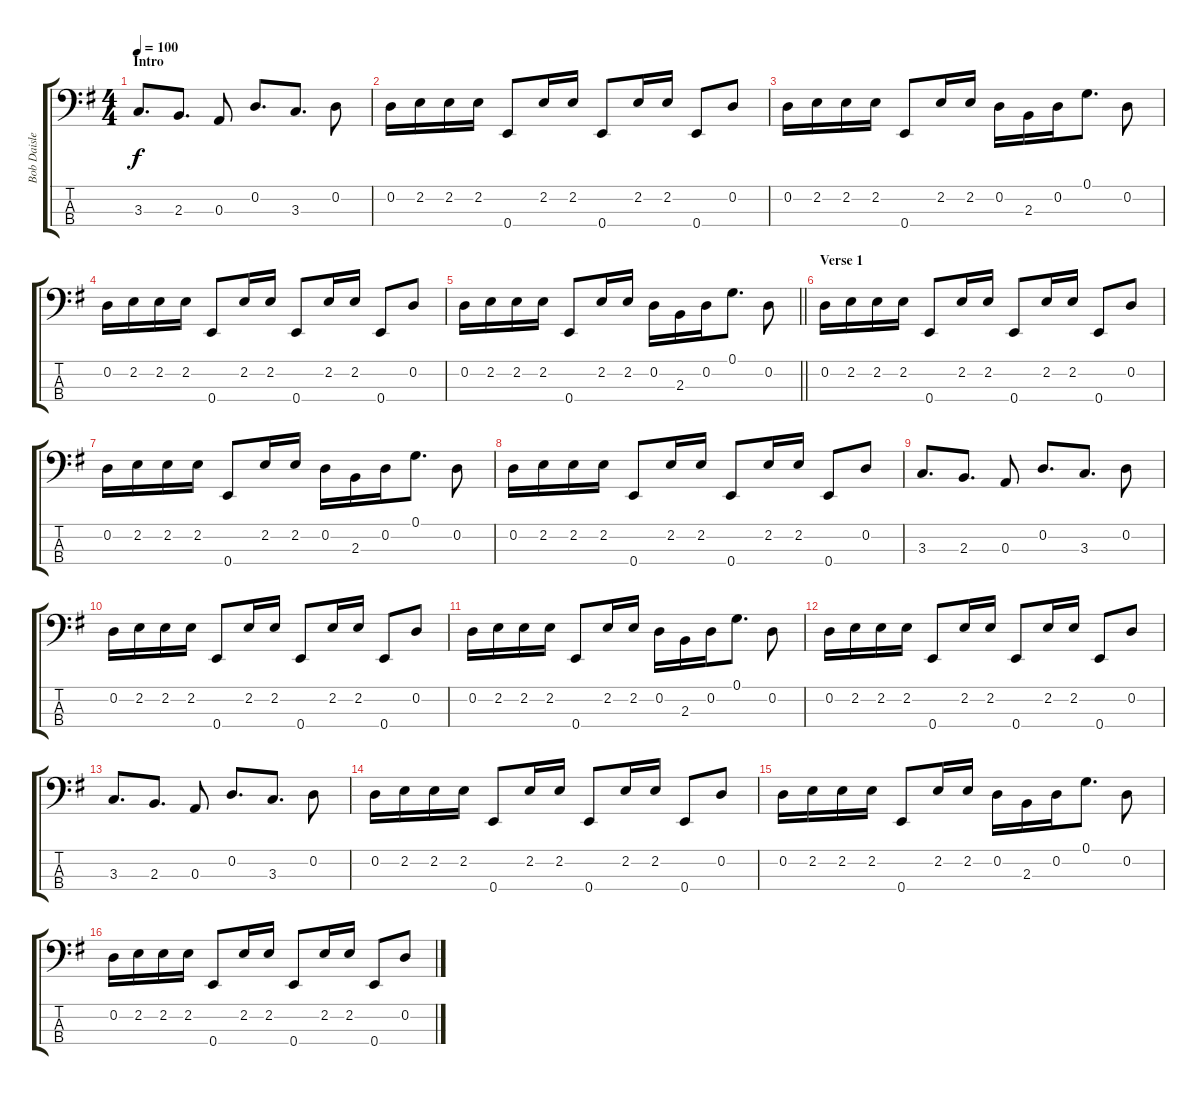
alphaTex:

\track ("Bob Daisley" "Bob Daisle") {instrument electricbassfinger}
\staff {score tabs}
\tuning (G2 D2 A1 E1) {hide}
\ts (4 4)
\section ("" "Intro")
\tempo 100
\clef f4
\ks eminor
3.3.8{d dy f instrument electricbassfinger} 2.3.8{d} 0.3.8 0.2.8{d} 3.3.8{d} 0.2.8 |
0.2.16 2.2.16 2.2.16 2.2.16 0.4.8 2.2.16 2.2.16 0.4.8 2.2.16 2.2.16 0.4.8 0.2.8 |
0.2.16 2.2.16 2.2.16 2.2.16 0.4.8 2.2.16 2.2.16 0.2.16 2.3.16 0.2.16 0.1.8{d} 0.2.8 |
0.2.16 2.2.16 2.2.16 2.2.16 0.4.8 2.2.16 2.2.16 0.4.8 2.2.16 2.2.16 0.4.8 0.2.8 |
\barLineRight lightlight
0.2.16 2.2.16 2.2.16 2.2.16 0.4.8 2.2.16 2.2.16 0.2.16 2.3.16 0.2.16 0.1.8{d} 0.2.8 |
\section ("" "Verse 1")
0.2.16 2.2.16 2.2.16 2.2.16 0.4.8 2.2.16 2.2.16 0.4.8 2.2.16 2.2.16 0.4.8 0.2.8 |
0.2.16 2.2.16 2.2.16 2.2.16 0.4.8 2.2.16 2.2.16 0.2.16 2.3.16 0.2.16 0.1.8{d} 0.2.8 |
0.2.16 2.2.16 2.2.16 2.2.16 0.4.8 2.2.16 2.2.16 0.4.8 2.2.16 2.2.16 0.4.8 0.2.8 |
3.3.8{d} 2.3.8{d} 0.3.8 0.2.8{d} 3.3.8{d} 0.2.8 |
0.2.16 2.2.16 2.2.16 2.2.16 0.4.8 2.2.16 2.2.16 0.4.8 2.2.16 2.2.16 0.4.8 0.2.8 |
0.2.16 2.2.16 2.2.16 2.2.16 0.4.8 2.2.16 2.2.16 0.2.16 2.3.16 0.2.16 0.1.8{d} 0.2.8 |
0.2.16 2.2.16 2.2.16 2.2.16 0.4.8 2.2.16 2.2.16 0.4.8 2.2.16 2.2.16 0.4.8 0.2.8 |
3.3.8{d} 2.3.8{d} 0.3.8 0.2.8{d} 3.3.8{d} 0.2.8 |
0.2.16 2.2.16 2.2.16 2.2.16 0.4.8 2.2.16 2.2.16 0.4.8 2.2.16 2.2.16 0.4.8 0.2.8 |
0.2.16 2.2.16 2.2.16 2.2.16 0.4.8 2.2.16 2.2.16 0.2.16 2.3.16 0.2.16 0.1.8{d} 0.2.8 |
0.2.16 2.2.16 2.2.16 2.2.16 0.4.8 2.2.16 2.2.16 0.4.8 2.2.16 2.2.16 0.4.8 0.2.8
